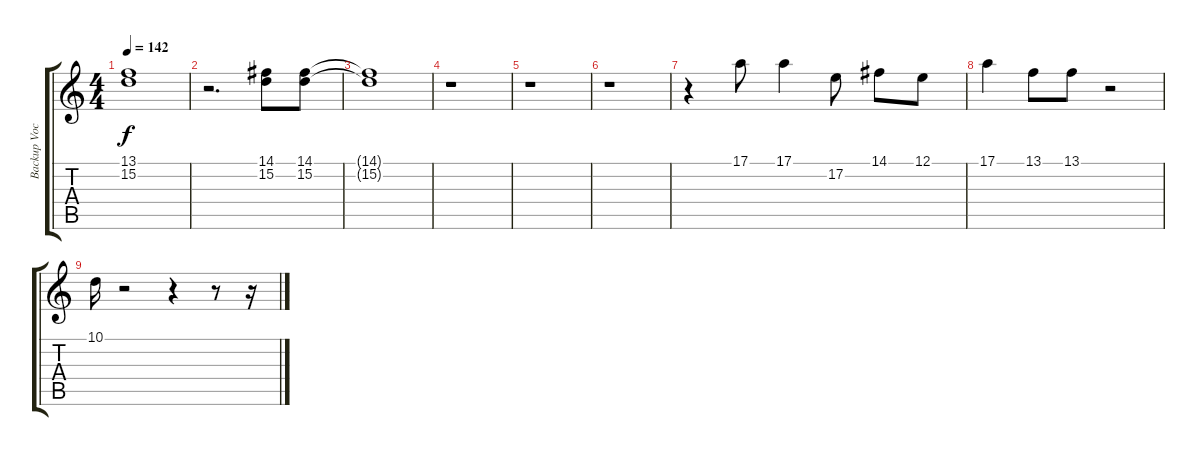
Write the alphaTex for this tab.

\track ("Backup Vocal" "Backup Voc") {instrument voiceoohs}
\staff {score tabs}
\tuning (E4 B3 G3 D3 A2 E2) {hide}
\ts (4 4)
\tempo 142
\clef g2
\ks c
(13.1{t} 15.2{t}).1{dy f} |
r.2{d} (14.1 15.2).8 (14.1 15.2).8 |
(14.1{t} 15.2{t}).1 |
r.1 |
r.1 |
r.1 |
r.4 17.1.8 17.1.4 17.2.8 14.1.8 12.1.8 |
17.1.4 13.1.8 13.1.8 r.2 |
10.1.16 r.2 r.4 r.8 r.16
